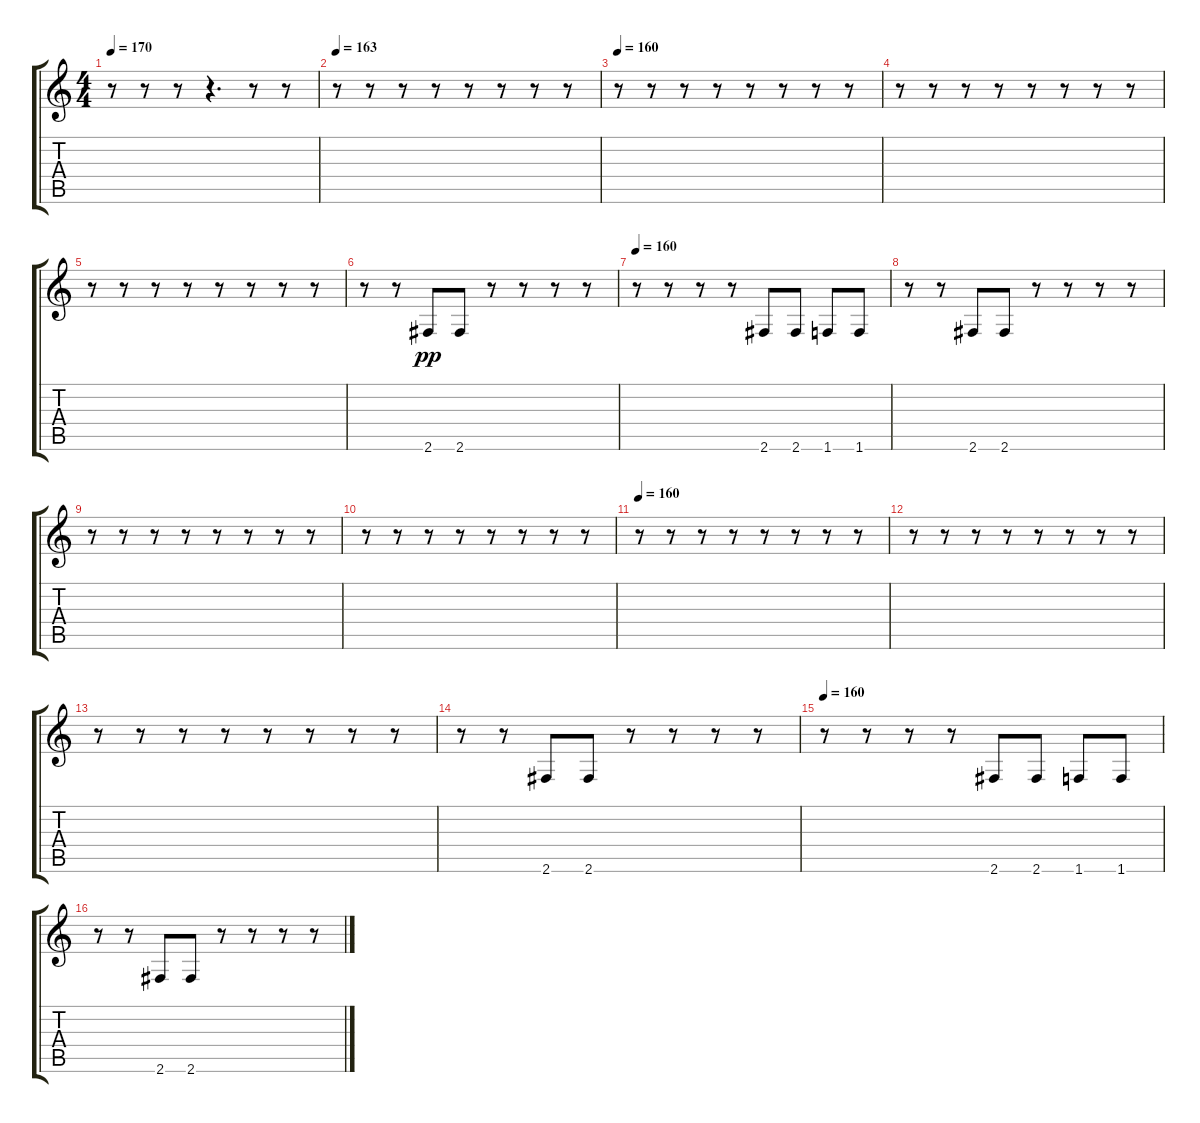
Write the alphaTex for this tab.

\track "" {instrument slapbass1}
\staff {score tabs}
\tuning (E4 B3 G3 D3 A2 E2) {hide}
\ts (4 4)
\tempo 170
\clef g2
\ks c
r.8{dy p} r.8 r.8 r.4{d} r.8 r.8 |
\tempo 163
r.8 r.8 r.8 r.8 r.8 r.8 r.8 r.8 |
\tempo 160
r.8 r.8 r.8 r.8 r.8 r.8 r.8 r.8 |
r.8 r.8 r.8 r.8 r.8 r.8 r.8 r.8 |
r.8 r.8 r.8 r.8 r.8 r.8 r.8 r.8 |
r.8 r.8 2.6.8{dy pp} 2.6.8 r.8 r.8 r.8 r.8 |
\tempo 160
r.8 r.8 r.8 r.8 2.6.8 2.6.8 1.6.8 1.6.8 |
r.8 r.8 2.6.8 2.6.8 r.8 r.8 r.8 r.8 |
r.8 r.8 r.8 r.8 r.8 r.8 r.8 r.8 |
r.8 r.8 r.8 r.8 r.8 r.8 r.8 r.8 |
\tempo 160
r.8 r.8 r.8 r.8 r.8 r.8 r.8 r.8 |
r.8 r.8 r.8 r.8 r.8 r.8 r.8 r.8 |
r.8 r.8 r.8 r.8 r.8 r.8 r.8 r.8 |
r.8 r.8 2.6.8 2.6.8 r.8 r.8 r.8 r.8 |
\tempo 160
r.8 r.8 r.8 r.8 2.6.8 2.6.8 1.6.8 1.6.8 |
r.8 r.8 2.6.8 2.6.8 r.8 r.8 r.8 r.8
